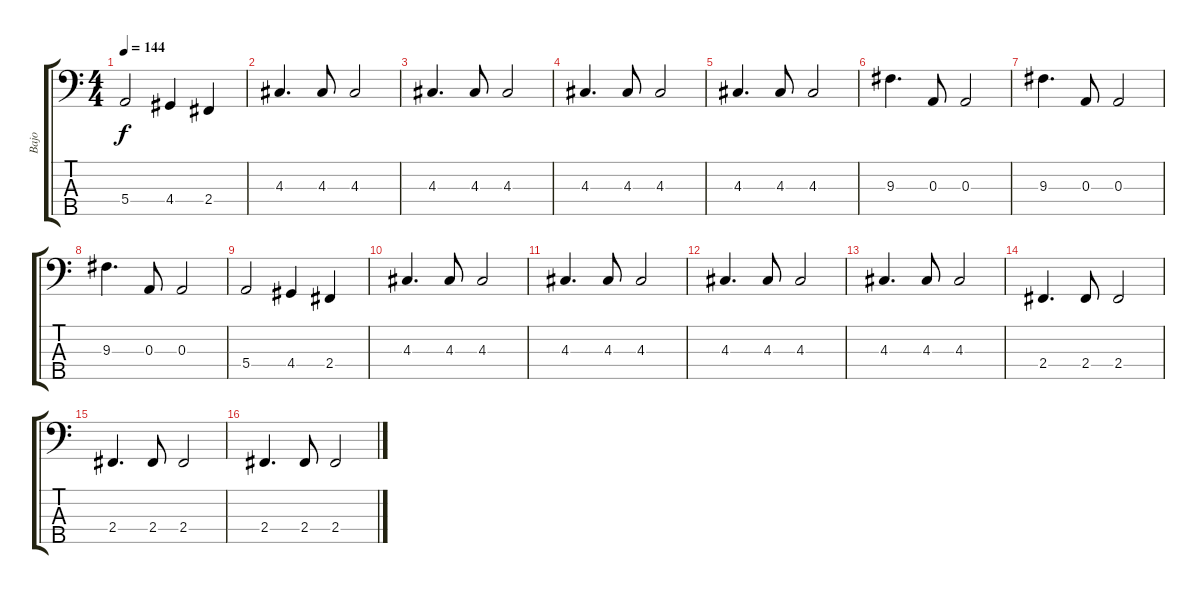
\track ("Bajo" "Bajo") {solo instrument electricbasspick}
\staff {score tabs}
\tuning (G2 D2 A1 E1 B0) {hide}
\ts (4 4)
\tempo 144
\clef f4
\ks c
5.4.2{dy f} 4.4.4 2.4.4 |
4.3.4{d} 4.3.8 4.3.2 |
4.3.4{d} 4.3.8 4.3.2 |
4.3.4{d} 4.3.8 4.3.2 |
4.3.4{d} 4.3.8 4.3.2 |
9.3.4{d} 0.3.8 0.3.2 |
9.3.4{d} 0.3.8 0.3.2 |
9.3.4{d} 0.3.8 0.3.2 |
5.4.2 4.4.4 2.4.4 |
4.3.4{d} 4.3.8 4.3.2 |
4.3.4{d} 4.3.8 4.3.2 |
4.3.4{d} 4.3.8 4.3.2 |
4.3.4{d} 4.3.8 4.3.2 |
2.4.4{d} 2.4.8 2.4.2 |
2.4.4{d} 2.4.8 2.4.2 |
2.4.4{d} 2.4.8 2.4.2
